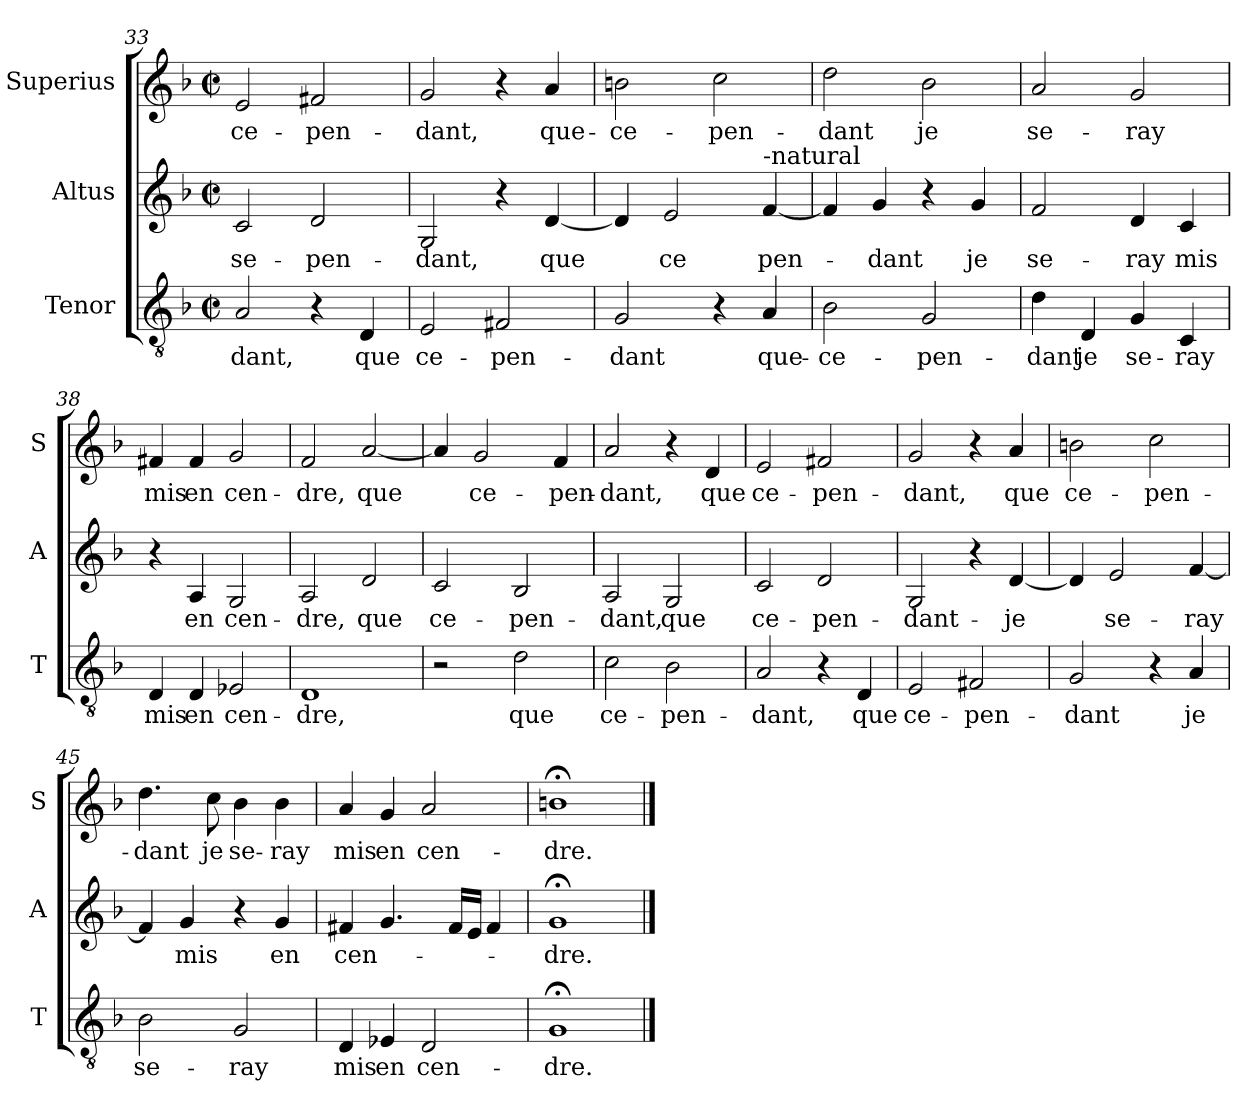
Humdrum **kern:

**kern	**text	**kern	**text	**kern	**text
*part3	*part3	*part2	*part2	*part1	*part1
*staff3	*staff3	*staff2	*staff2	*staff1	*staff1
*I"Tenor	*	*I"Altus	*	*I"Superius	*
*I'T	*	*I'A	*	*I'S	*
*clefGv2	*	*clefG2	*	*clefG2	*
*k[b-]	*	*k[b-]	*	*k[b-]	*
*F:	*	*F:	*	*F:	*
*M2/2	*	*M2/2	*	*M2/2	*
*met(c|)	*	*met(c|)	*	*met(c|)	*
=33	=33	=33	=33	=33	=33
!	!LO:LY:b	!	!LO:LY:b	!	!LO:LY:b
2A/	-dant,	2c/	se-	2e/	ce-
!	!	!	!LO:LY:b	!	!LO:LY:b
4r	.	2d/	-pen-	2f#X/	-pen-
!	!LO:LY:b	!	!	!	!
4D/	que	.	.	.	.
=34	=34	=34	=34	=34	=34
!	!LO:LY:b	!	!LO:LY:b	!	!LO:LY:b
2E/	ce-	2G/	-dant,	2g/	-dant,
!	!LO:LY:b	!	!	!	!
2F#X/	-pen-	4r	.	4r	.
!	!	!	!LO:LY:b	!	!LO:LY:b
.	.	[4d/	que	4a/	que-
=35	=35	=35	=35	=35	=35
!	!LO:LY:b	!	!	!	!LO:LY:b
2G/	-dant	4d/]	.	2bn\	-ce-
!	!	!	!LO:LY:b	!	!
.	.	2e/	ce	.	.
!	!	!	!	!	!LO:LY:b
4r	.	.	.	2cc\	-pen-
!	!	!LO:TX:a:t=-natural	!	!	!
!	!LO:LY:b	!	!LO:LY:b	!	!
4A/	que-	[4f/	pen-	.	.
=36	=36	=36	=36	=36	=36
!	!LO:LY:b	!	!	!	!LO:LY:b
2B-\	-ce-	4f/]	.	2dd\	-dant
!	!	!	!LO:LY:b	!	!
.	.	4g/	-dant	.	.
!	!LO:LY:b	!	!	!	!LO:LY:b
2G/	-pen-	4r	.	2b-\	je
!	!	!	!LO:LY:b	!	!
.	.	4g/	je	.	.
!!LO:PB:g=z
=37	=37	=37	=37	=37	=37
!	!LO:LY:b	!	!LO:LY:b	!	!LO:LY:b
4d\	-dant	2f/	se-	2a/	se-
!	!LO:LY:b	!	!	!	!
4D/	je	.	.	.	.
!	!LO:LY:b	!	!LO:LY:b	!	!LO:LY:b
4G/	se-	4d/	-ray	2g/	-ray
!	!LO:LY:b	!	!LO:LY:b	!	!
4C/	-ray	4c/	mis	.	.
=38	=38	=38	=38	=38	=38
!	!LO:LY:b	!	!	!	!LO:LY:b
4D/	mis	4r	.	4f#X/	mis
!	!LO:LY:b	!	!LO:LY:b	!	!LO:LY:b
4D/	en	4A/	en	4f#/	en
!	!LO:LY:b	!	!LO:LY:b	!	!LO:LY:b
2E-X/	cen-	2G/	cen-	2g/	cen-
=39	=39	=39	=39	=39	=39
!	!LO:LY:b	!	!LO:LY:b	!	!LO:LY:b
1D	-dre,	2A/	-dre,	2f/	-dre,
!	!	!	!LO:LY:b	!	!LO:LY:b
.	.	2d/	que	[2a/	que
=40	=40	=40	=40	=40	=40
!	!	!	!LO:LY:b	!	!
2r	.	2c/	ce-	4a/]	.
!	!	!	!	!	!LO:LY:b
.	.	.	.	2g/	ce-
!	!LO:LY:b	!	!LO:LY:b	!	!
2d\	que	2B-/	-pen-	.	.
!	!	!	!	!	!LO:LY:b
.	.	.	.	4f/	-pen-
=41	=41	=41	=41	=41	=41
!	!LO:LY:b	!	!LO:LY:b	!	!LO:LY:b
2c\	ce-	2A/	-dant,	2a/	-dant,
!	!LO:LY:b	!	!LO:LY:b	!	!
2B-\	-pen-	2G/	que	4r	.
!	!	!	!	!	!LO:LY:b
.	.	.	.	4d/	que
=42	=42	=42	=42	=42	=42
!	!LO:LY:b	!	!LO:LY:b	!	!LO:LY:b
2A/	-dant,	2c/	ce-	2e/	ce-
!	!	!	!LO:LY:b	!	!LO:LY:b
4r	.	2d/	-pen-	2f#X/	-pen-
!	!LO:LY:b	!	!	!	!
4D/	que	.	.	.	.
!!LO:LB:g=z
=43	=43	=43	=43	=43	=43
!	!LO:LY:b	!	!LO:LY:b	!	!LO:LY:b
2E/	ce-	2G/	-dant-	2g/	-dant,
!	!LO:LY:b	!	!	!	!
2F#X/	-pen-	4r	.	4r	.
!	!	!	!LO:LY:b	!	!LO:LY:b
.	.	[4d/	-je	4a/	que
=44	=44	=44	=44	=44	=44
!	!LO:LY:b	!	!	!	!LO:LY:b
2G/	-dant	4d/]	.	2bn\	ce-
!	!	!	!LO:LY:b	!	!
.	.	2e/	se-	.	.
!	!	!	!	!	!LO:LY:b
4r	.	.	.	2cc\	-pen-
!	!LO:LY:b	!	!LO:LY:b	!	!
4A/	je	[4f/	-ray	.	.
=45	=45	=45	=45	=45	=45
!	!LO:LY:b	!	!	!	!LO:LY:b
2B-\	se-	4f/]	.	4.dd\	-dant
!	!	!	!LO:LY:b	!	!
.	.	4g/	mis	.	.
!	!	!	!	!	!LO:LY:b
.	.	.	.	8cc\	je
!	!LO:LY:b	!	!	!	!LO:LY:b
2G/	-ray	4r	.	4b-\	se-
!	!	!	!LO:LY:b	!	!LO:LY:b
.	.	4g/	en	4b-\	-ray
=46	=46	=46	=46	=46	=46
!	!LO:LY:b	!	!LO:LY:b	!	!LO:LY:b
4D/	mis	4f#X/	cen-	4a/	mis
!	!LO:LY:b	!	!	!	!LO:LY:b
4E-X/	en	4.g/	.	4g/	en
!	!LO:LY:b	!	!	!	!LO:LY:b
2D/	cen-	.	.	2a/	cen-
.	.	16f#/LL	.	.	.
.	.	16e/JJ	.	.	.
.	.	4f#/	.	.	.
=47	=47	=47	=47	=47	=47
!	!LO:LY:b	!	!LO:LY:b	!	!LO:LY:b
1G;<	-dre.	1g;<	-dre.	1bn;<	-dre.
==	==	==	==	==	==
*-	*-	*-	*-	*-	*-
